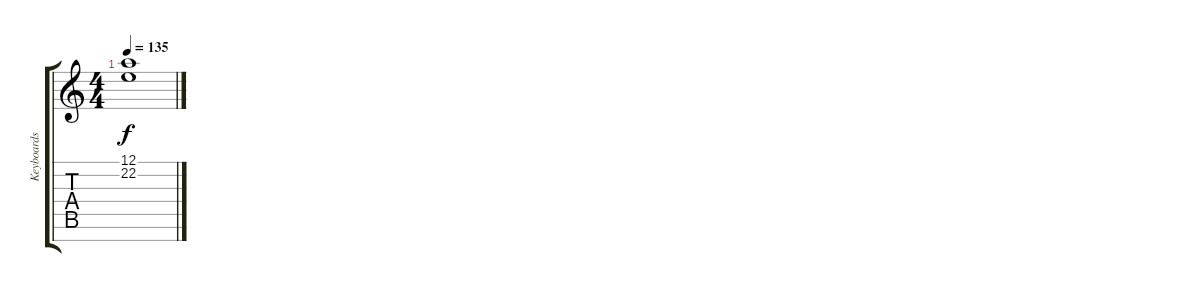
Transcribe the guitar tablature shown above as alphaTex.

\track ("Keyboards" "Keyboards") {instrument lead1square}
\staff {score tabs}
\tuning (E4 B3 G3 D3 A2 E2 B1) {hide}
\ts (4 4)
\tempo 135
\clef g2
\ks c
(12.1 22.2).1{dy f}
